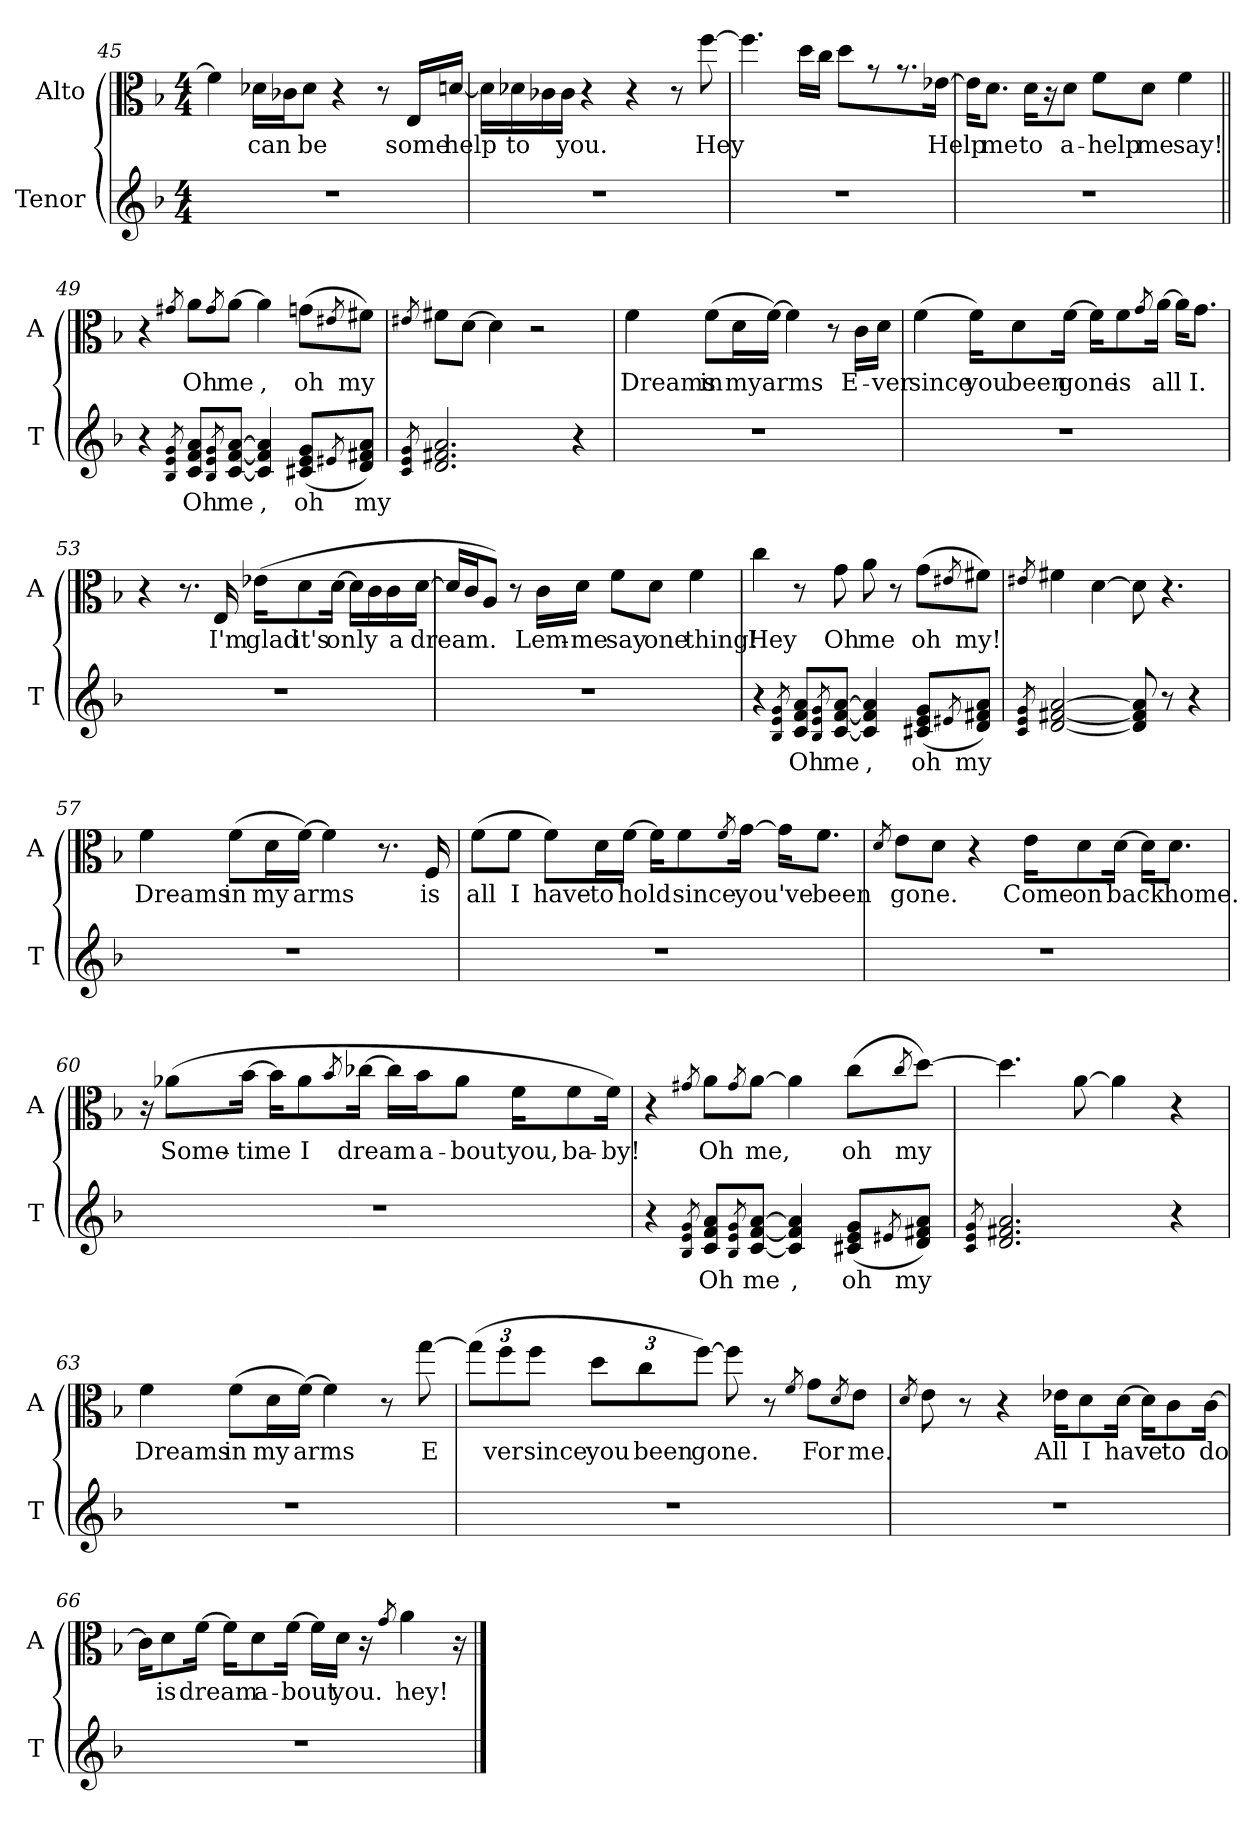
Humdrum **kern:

**kern	**text	**kern	**text
*part2	*part2	*part1	*part1
*staff2	*staff2	*staff1	*staff1
*I"Tenor	*	*I"Alto	*
*I'T	*	*I'A	*
*clefG2	*	*clefC3	*
*k[b-]	*	*k[b-]	*
*F:	*	*F:	*
*M4/4	*	*M4/4	*
=45	=45	=45	=45
1r	.	4f-\]	.
!	!	!	!LO:LY:b
.	.	16d-X\LL	can
.	.	16c-X\J	.
!	!	!	!LO:LY:b
.	.	8d-\J	be
.	.	4r	.
.	.	8r	.
!	!	!	!LO:LY:b
.	.	16E/LL	some
!	!	!	!LO:LY:b
.	.	[16dn/JJ	help
=46	=46	=46	=46
1r	.	16d\LL]	.
!	!	!	!LO:LY:b
.	.	16d-X\	to
.	.	16c-X\	.
!	!	!	!LO:LY:b
.	.	16c-\JJ	you.
.	.	4r	.
.	.	4r	.
.	.	8r	.
!	!	!	!LO:LY:b
.	.	[8ff\	Hey
=47	=47	=47	=47
1r	.	4.ff\]	.
.	.	16dd\LL	.
.	.	16cc\JJ	.
.	.	8dd\L	.
.	.	8r	.
.	.	8.r	.
!	!	!	!LO:LY:b
.	.	[16e-X\Jk	Help
=48	=48	=48	=48
1r	.	16e-\KL]	.
!	!	!	!LO:LY:b
.	.	8.d\J	me
!	!	!	!LO:LY:b
.	.	16d\KL	to
.	.	16r	.
!	!	!	!LO:LY:b
.	.	8d\J	a-
!	!	!	!LO:LY:b
.	.	8f\L	-help
!	!	!	!LO:LY:b
.	.	8d\J	me
!	!	!	!LO:LY:b
.	.	4f\	say!
=49||	=49||	=49||	=49||
4r	.	4r	.
8qB-/ 8qe/ 8qg/	.	8qg#X/	.
!	!LO:LY:b	!	!LO:LY:b
8c/ 8f/ 8a/L	Oh	8a\L	Oh
8qB-/ 8qe/ 8qg/	.	8qg#/	.
!	!LO:LY:b	!	!LO:LY:b
[8c/ [8f/ [8a/J	me	[8a\J	me
!	!LO:LY:b	!	!LO:LY:b
4c/] 4f/] 4a/]	,	4a\]	,
!	!LO:LY:b	!	!LO:LY:b
(<8c#X/ 8e/ 8g/L	oh	(>8gn\L	oh
8qe#X/	.	8qe#X/	.
!	!LO:LY:b	!	!LO:LY:b
8d/ 8f#X/ 8a/J)	my	8f#X\J)	my
=50	=50	=50	=50
8qc/ 8qe/ 8qg/	.	8qe#X/	.
2.d/ 2.f#X/ 2.a/	.	8f#X\L	.
.	.	[8d\J	.
.	.	4d\]	.
.	.	2r	.
4r	.	.	.
=51	=51	=51	=51
!	!	!	!LO:LY:b
1r	.	4f\	Dreams
!	!	!	!LO:LY:b
.	.	(>8f\L	in
!	!	!	!LO:LY:b
.	.	16d\L	my
!	!	!	!LO:LY:b
.	.	[16f\JJ)	arms
!	!	!	!LO:LY:b
.	.	4f\]	.
.	.	8r	.
!	!	!	!LO:LY:b
.	.	16c\LL	E-
!	!	!	!LO:LY:b
.	.	16d\JJ	-ver
=52	=52	=52	=52
!	!	!	!LO:LY:b
1r	.	(>4f\	since
!	!	!	!LO:LY:b
.	.	16f\KL)	you
!	!	!	!LO:LY:b
.	.	8d\	been
!	!	!	!LO:LY:b
.	.	[16f\Jk	gone
.	.	16f\KL]	.
!	!	!	!LO:LY:b
.	.	8f\	is
!	!	!LO:N:head=solid	!
.	.	8qg/	.
!	!	!LO:N:head=solid	!LO:LY:b
.	.	[16a\Jk	all
!	!	!LO:N:head=solid	!
.	.	16a\KL]	.
!	!	!LO:N:head=solid	!LO:LY:b
.	.	8.g\J	I.
=53	=53	=53	=53
1r	.	4r	.
.	.	8.r	.
!	!	!	!LO:LY:b
.	.	16E/	I'm
!	!	!	!LO:LY:b
.	.	(>16e-X\KL	glad
!	!	!	!LO:LY:b
.	.	8d\	it's
!	!	!	!LO:LY:b
.	.	[16d\Jk	on
.	.	16d\LL]	.
!	!	!	!LO:LY:b
.	.	16c\	ly
!	!	!	!LO:LY:b
.	.	16c\	a
!	!	!	!LO:LY:b
.	.	[16d\JJ	dream.
=54	=54	=54	=54
1r	.	16d/LL]	.
.	.	16c/J	.
.	.	8A/J)	.
.	.	8r	.
!	!	!	!LO:LY:b
.	.	16c\LL	Lem-
!	!	!	!LO:LY:b
.	.	16d\JJ	-me
!	!	!	!LO:LY:b
.	.	8f\L	say
!	!	!	!LO:LY:b
.	.	8d\J	one
!	!	!	!LO:LY:b
.	.	4f\	thing!
=55	=55	=55	=55
!	!	!	!LO:LY:b
4r	.	4cc\	Hey
8qB-/ 8qe/ 8qg/	.	.	.
!	!LO:LY:b	!	!
8c/ 8f/ 8a/L	Oh	8r	.
8qB-/ 8qe/ 8qg/	.	.	.
!	!LO:LY:b	!	!LO:LY:b
[8c/ [8f/ [8a/J	me	8g\	Oh
!	!LO:LY:b	!	!LO:LY:b
4c/] 4f/] 4a/]	,	8a\	me
.	.	8r	.
!	!LO:LY:b	!	!LO:LY:b
(<8c#X/ 8e/ 8g/L	oh	(>8g\L	oh
8qe#X/	.	8qe#X/	.
!	!LO:LY:b	!	!LO:LY:b
8d/ 8f#X/ 8a/J)	my	8f#X\J)	my!
=56	=56	=56	=56
8qc/ 8qe/ 8qg/	.	8qe#X/	.
[2d/ [2f#X/ [2a/	.	4f#X\	.
.	.	[4d\	.
8d/] 8f#/] 8a/]	.	8d\]	.
8r	.	4.r	.
4r	.	.	.
=57	=57	=57	=57
!	!	!	!LO:LY:b
1r	.	4f\	Dreams
!	!	!	!LO:LY:b
.	.	(>8f\L	in
!	!	!	!LO:LY:b
.	.	16d\L	my
!	!	!	!LO:LY:b
.	.	[16f\JJ)	arms
.	.	4f\]	.
.	.	8.r	.
!	!	!	!LO:LY:b
.	.	16F/	is
=58	=58	=58	=58
!	!	!	!LO:LY:b
1r	.	(>8f\L	all
!	!	!	!LO:LY:b
.	.	8f\J	I
!	!	!	!LO:LY:b
.	.	8f\L)	have
!	!	!	!LO:LY:b
.	.	16d\L	to
!	!	!	!LO:LY:b
.	.	[16f\JJ	hold
.	.	16f\KL]	.
!	!	!	!LO:LY:b
.	.	8f\	since
.	.	8qf/	.
!	!	!	!LO:LY:b
.	.	[16g\Jk	you've
.	.	16g\KL]	.
!	!	!	!LO:LY:b
.	.	8.f\J	been
=59	=59	=59	=59
.	.	8qd/	.
!	!	!	!LO:LY:b
1r	.	8e\L	gone.
.	.	8d\J	.
.	.	4r	.
!	!	!	!LO:LY:b
.	.	16e\KL	Come
!	!	!	!LO:LY:b
.	.	8d\	on
!	!	!	!LO:LY:b
.	.	[16d\Jk	back
.	.	16d\KL]	.
!	!	!	!LO:LY:b
.	.	8.d\J	home.
=60	=60	=60	=60
1r	.	16r	.
!	!	!	!LO:LY:b
.	.	(>8a-X\L	Some-
!	!	!	!LO:LY:b
.	.	[16b-\Jk	-time
.	.	16b-\KL]	.
!	!	!	!LO:LY:b
.	.	8a-\	I
.	.	8qb-/	.
!	!	!	!LO:LY:b
.	.	[16cc-X\Jk	dream
.	.	16cc-\LL]	.
!	!	!	!LO:LY:b
.	.	16b-\J	a-
!	!	!	!LO:LY:b
.	.	8a-\J	-bout
!	!	!	!LO:LY:b
.	.	16f\KL	you,
!	!	!	!LO:LY:b
.	.	8f\	ba-
!	!	!	!LO:LY:b
.	.	16f\Jk)	-by!
=61	=61	=61	=61
4r	.	4r	.
8qB-/ 8qe/ 8qg/	.	8qg#X/	.
!	!LO:LY:b	!	!LO:LY:b
8c/ 8f/ 8a/L	Oh	8a\L	Oh
8qB-/ 8qe/ 8qg/	.	8qg#/	.
!	!LO:LY:b	!	!LO:LY:b
[8c/ [8f/ [8a/J	me	[8a\J	me,
!	!LO:LY:b	!	!
4c/] 4f/] 4a/]	,	4a\]	.
!	!LO:LY:b	!	!LO:LY:b
(<8c#X/ 8e/ 8g/L	oh	(>8cc\L	oh
8qe#X/	.	8qcc/	.
!	!LO:LY:b	!	!LO:LY:b
8d/ 8f#X/ 8a/J)	my	[8dd\J)	my
=62	=62	=62	=62
8qc/ 8qe/ 8qg/	.	.	.
2.d/ 2.f#X/ 2.a/	.	4.dd\]	.
.	.	[8a\	.
.	.	4a\]	.
4r	.	4r	.
=63	=63	=63	=63
!	!	!	!LO:LY:b
1r	.	4f\	Dreams
!	!	!	!LO:LY:b
.	.	(>8f\L	in
!	!	!	!LO:LY:b
.	.	16d\L	my
!	!	!	!LO:LY:b
.	.	[16f\JJ)	arms
.	.	4f\]	.
.	.	8r	.
!	!	!	!LO:LY:b
.	.	[8gg\	E
=64	=64	=64	=64
*	*	*Xbrackettup	*
1r	.	(>12gg\L]	.
!	!	!	!LO:LY:b
.	.	12ff\	ver
!	!	!	!LO:LY:b
.	.	12ff\J	since
!	!	!	!LO:LY:b
.	.	12dd\L	you
!	!	!	!LO:LY:b
.	.	12cc\	been
!	!	!	!LO:LY:b
.	.	[12ff\J)	gone.
.	.	8ff\]	.
.	.	8r	.
.	.	8qf/	.
!	!	!	!LO:LY:b
.	.	8g\L	For
.	.	8qd/	.
!	!	!	!LO:LY:b
.	.	8e\J	me.
=65	=65	=65	=65
.	.	8qd/	.
1r	.	8e\	.
.	.	8r	.
.	.	4r	.
!	!	!	!LO:LY:b
.	.	16e-X\KL	All
!	!	!	!LO:LY:b
.	.	8d\	I
!	!	!	!LO:LY:b
.	.	[16d\Jk	have
.	.	16d\KL]	.
!	!	!	!LO:LY:b
.	.	8c\	to
!	!	!	!LO:LY:b
.	.	[16c\Jk	do
=66	=66	=66	=66
1r	.	16c\KL]	.
!	!	!	!LO:LY:b
.	.	8d\	is
!	!	!	!LO:LY:b
.	.	[16f\Jk	dream
.	.	16f\KL]	.
!	!	!	!LO:LY:b
.	.	8d\	a-
!	!	!	!LO:LY:b
.	.	[16f\Jk	-bout
.	.	16f\LL]	.
!	!	!	!LO:LY:b
.	.	16d\JJ	you.
.	.	16r	.
.	.	8qg/	.
!	!	!	!LO:LY:b
.	.	4a\	hey!
.	.	16r	.
==	==	==	==
*-	*-	*-	*-
